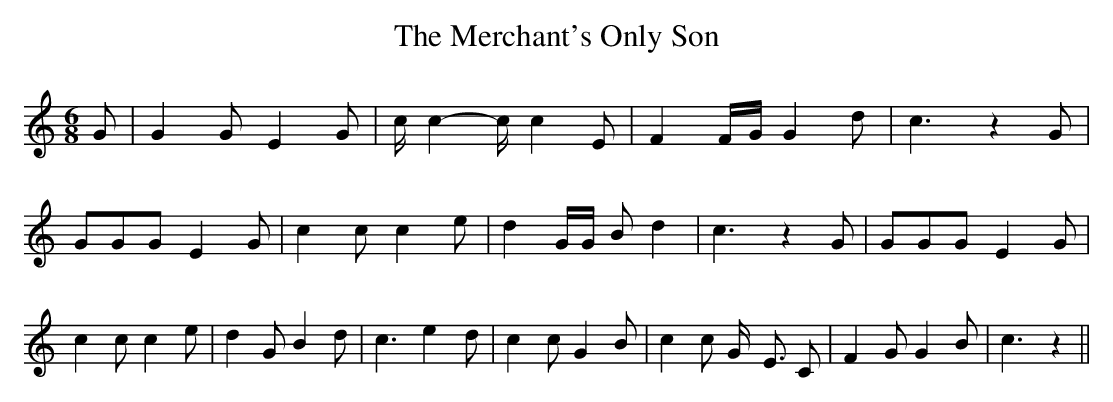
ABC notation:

X:1
T:The Merchant's Only Son
M:6/8
L:1/8
K:C
 G| G2 G E2 G| c/2 c2- c/2 c2 E| F2 F/2G/2 G2 d| c3 z2 G| GGG E2 G|\
 c2 c c2 e| d2 G/2G/2 B d2| c3 z2 G| GGG E2 G| c2 c c2 e| d2 G B2 d|\
 c3 e2- d| c2 c G2 B| c2 c G/2- E3/2 C| F2 G G2 B| c3 z2||
